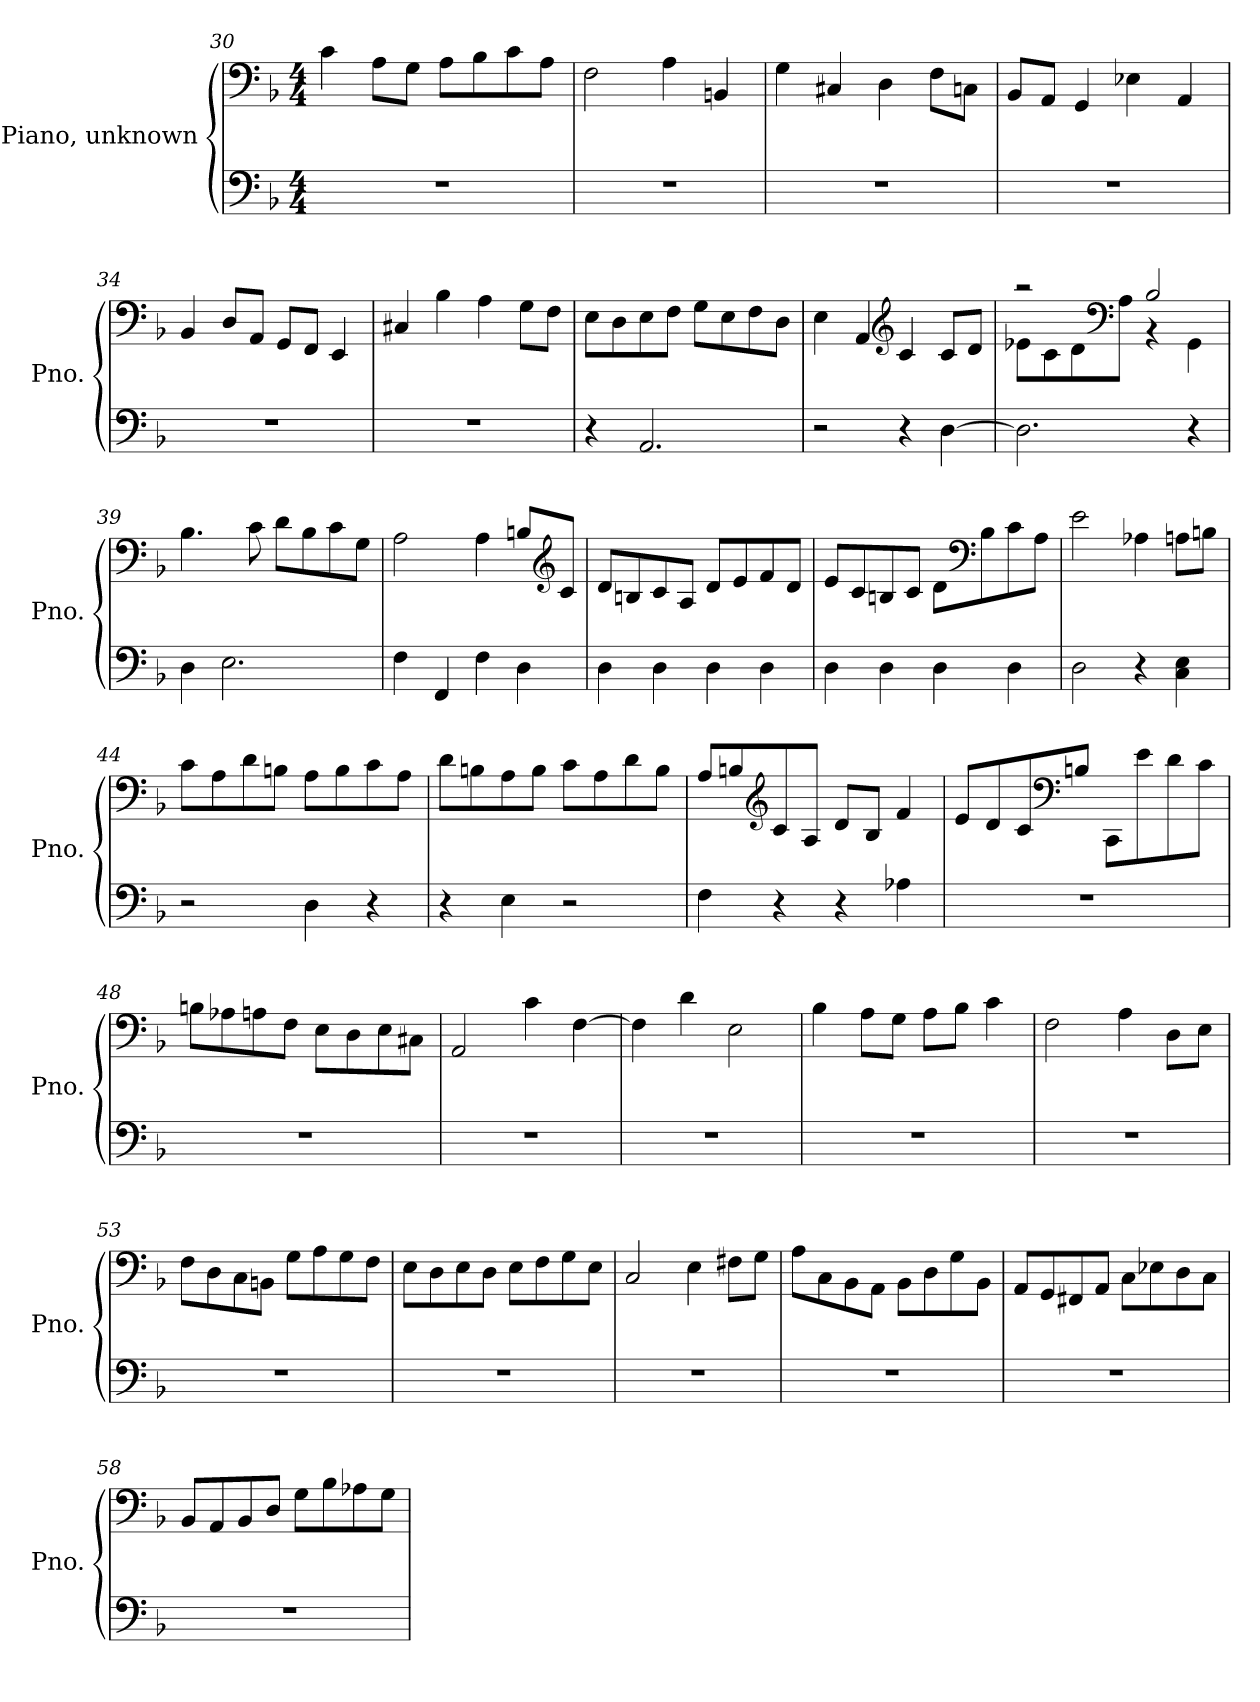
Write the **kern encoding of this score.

**kern	**kern
*part1	*part1
*staff2	*staff1
*I"Piano, unknown	*
*I'Pno.	*
*clefF4	*clefF4
*k[b-]	*k[b-]
*M4/4	*M4/4
=30	=30
1r	4c\
.	8A\L
.	8G\J
.	8A\L
.	8B-\
.	8c\
.	8A\J
=31	=31
1r	2F\
.	4A\
.	4BBn/
=32	=32
1r	4G\
.	4C#X/
.	4D\
.	8F\L
.	8Cn\J
=33	=33
1r	8BB-/L
.	8AA/J
.	4GG/
.	4E-X\
.	4AA/
!!LO:PB:g=z
=34	=34
1r	4BB-/
.	8D/L
.	8AA/J
.	8GG/L
.	8FF/J
.	4EE/
=35	=35
1r	4C#X/
.	4B-\
.	4A\
.	8G\L
.	8F\J
=36	=36
4r	8E\L
.	8D\
2.AA/	8E\
.	8F\J
.	8G\L
.	8E\
.	8F\
.	8D\J
=37	=37
2r	4E\
.	4AA/
*	*clefG2
4r	4c/
[4D\	8c/L
.	8d/J
=38	=38
*	*^
2.D\]	2r	8e-X\L
.	.	8c\
.	.	8d\
*	*clefF4	*
.	.	8A\J
.	2B-/	4r
4r	.	4GG\
*	*v	*v
=39	=39
4D\	4.B-\
2.E\	.
.	8c\
.	8d\L
.	8B-\
.	8c\
.	8G\J
!!LO:LB:g=z
=40	=40
4F\	2A\
4FF/	.
4F\	4A\
4D\	8Bn/L
*	*clefG2
.	8c/J
=41	=41
4D\	8d/L
.	8Bn/
4D\	8c/
.	8A/J
4D\	8d/L
.	8e/
4D\	8f/
.	8d/J
=42	=42
4D\	8e/L
.	8c/
4D\	8Bn/
.	8c/J
4D\	8d\L
*	*clefF4
.	8B\
4D\	8c\
.	8A\J
=43	=43
2D\	2e\
4r	4A-X\
4C\ 4E\	8An\L
.	8Bn\J
!!LO:LB:g=z
=44	=44
2r	8c\L
.	8A\
.	8d\
.	8Bn\J
4D\	8A\L
.	8B\
4r	8c\
.	8A\J
=45	=45
4r	8d\L
.	8Bn\
4E\	8A\
.	8B\J
2r	8c\L
.	8A\
.	8d\
.	8B\J
=46	=46
4F\	8A/L
.	8Bn/
*	*clefG2
4r	8c/
.	8A/J
4r	8d/L
.	8B/J
4A-X\	4f/
=47	=47
1r	8e/L
.	8d/
.	8c/
*	*clefF4
.	8Bn/J
.	8CC\L
.	8e\
.	8d\
.	8c\J
!!LO:LB:g=z
=48	=48
1r	8Bn\L
.	8A-X\
.	8An\
.	8F\J
.	8E\L
.	8D\
.	8E\
.	8C#X\J
=49	=49
1r	2AA/
.	4c\
.	[4F\
=50	=50
1r	4F\]
.	4d\
.	2E\
=51	=51
1r	4B-\
.	8A\L
.	8G\J
.	8A\L
.	8B-\J
.	4c\
=52	=52
1r	2F\
.	4A\
.	8D\L
.	8E\J
=53	=53
1r	8F\L
.	8D\
.	8C\
.	8BBn\J
.	8G\L
.	8A\
.	8G\
.	8F\J
!!LO:LB:g=z
=54	=54
1r	8E\L
.	8D\
.	8E\
.	8D\J
.	8E\L
.	8F\
.	8G\
.	8E\J
=55	=55
1r	2C/
.	4E\
.	8F#X\L
.	8G\J
=56	=56
1r	8A\L
.	8C\
.	8BB-\
.	8AA\J
.	8BB-\L
.	8D\
.	8G\
.	8BB-\J
=57	=57
1r	8AA/L
.	8GG/
.	8FF#X/
.	8AA/J
.	8C\L
.	8E-X\
.	8D\
.	8C\J
=58	=58
1r	8BB-/L
.	8AA/
.	8BB-/
.	8D/J
.	8G\L
.	8B-\
.	8A-X\
.	8G\J
=	=
*-	*-
